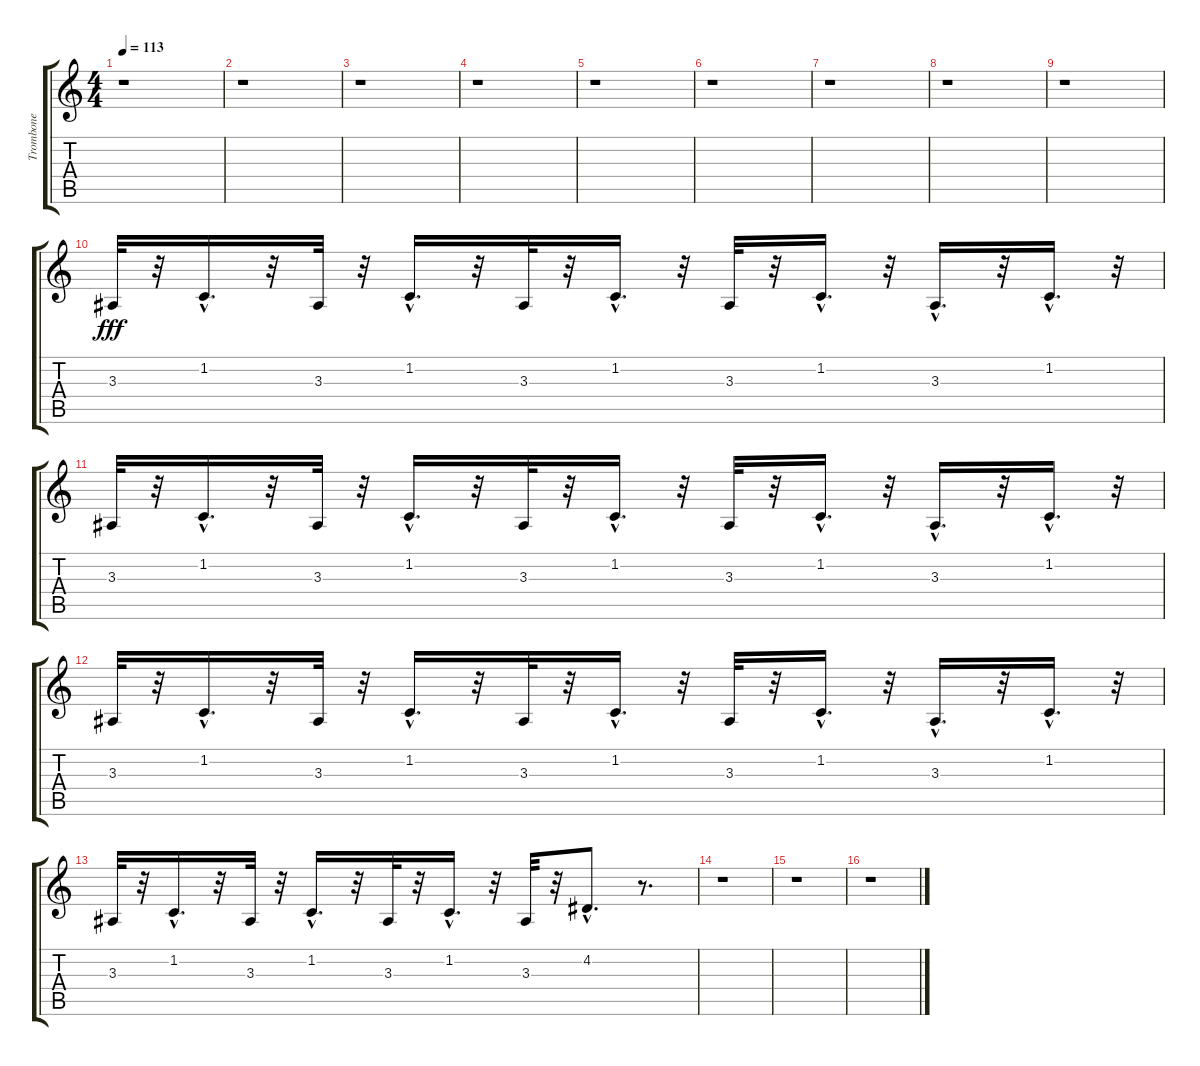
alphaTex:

\track ("Trombone" "Trombone") {instrument trombone}
\staff {score tabs}
\tuning (E4 B3 G3 D3 A2 E2) {hide}
\ts (4 4)
\tempo 113
\clef g2
\ks c
r.1{dy fff instrument trombone} |
r.1 |
r.1 |
r.1 |
r.1 |
r.1 |
r.1 |
r.1 |
r.1 |
3.3.32 r.32 1.2{hac}.16{d} r.32 3.3.32 r.32 1.2{hac}.16{d} r.32 3.3.32 r.32 1.2{hac}.16{d} r.32 3.3.32 r.32 1.2{hac}.16{d} r.32 3.3{hac}.16{d} r.32 1.2{hac}.16{d} r.32 |
3.3.32 r.32 1.2{hac}.16{d} r.32 3.3.32 r.32 1.2{hac}.16{d} r.32 3.3.32 r.32 1.2{hac}.16{d} r.32 3.3.32 r.32 1.2{hac}.16{d} r.32 3.3{hac}.16{d} r.32 1.2{hac}.16{d} r.32 |
3.3.32 r.32 1.2{hac}.16{d} r.32 3.3.32 r.32 1.2{hac}.16{d} r.32 3.3.32 r.32 1.2{hac}.16{d} r.32 3.3.32 r.32 1.2{hac}.16{d} r.32 3.3{hac}.16{d} r.32 1.2{hac}.16{d} r.32 |
3.3.32 r.32 1.2{hac}.16{d} r.32 3.3.32 r.32 1.2{hac}.16{d} r.32 3.3.32 r.32 1.2{hac}.16{d} r.32 3.3.32 r.32 4.2{hac}.8{d} r.8{d} |
r.1 |
r.1 |
r.1
